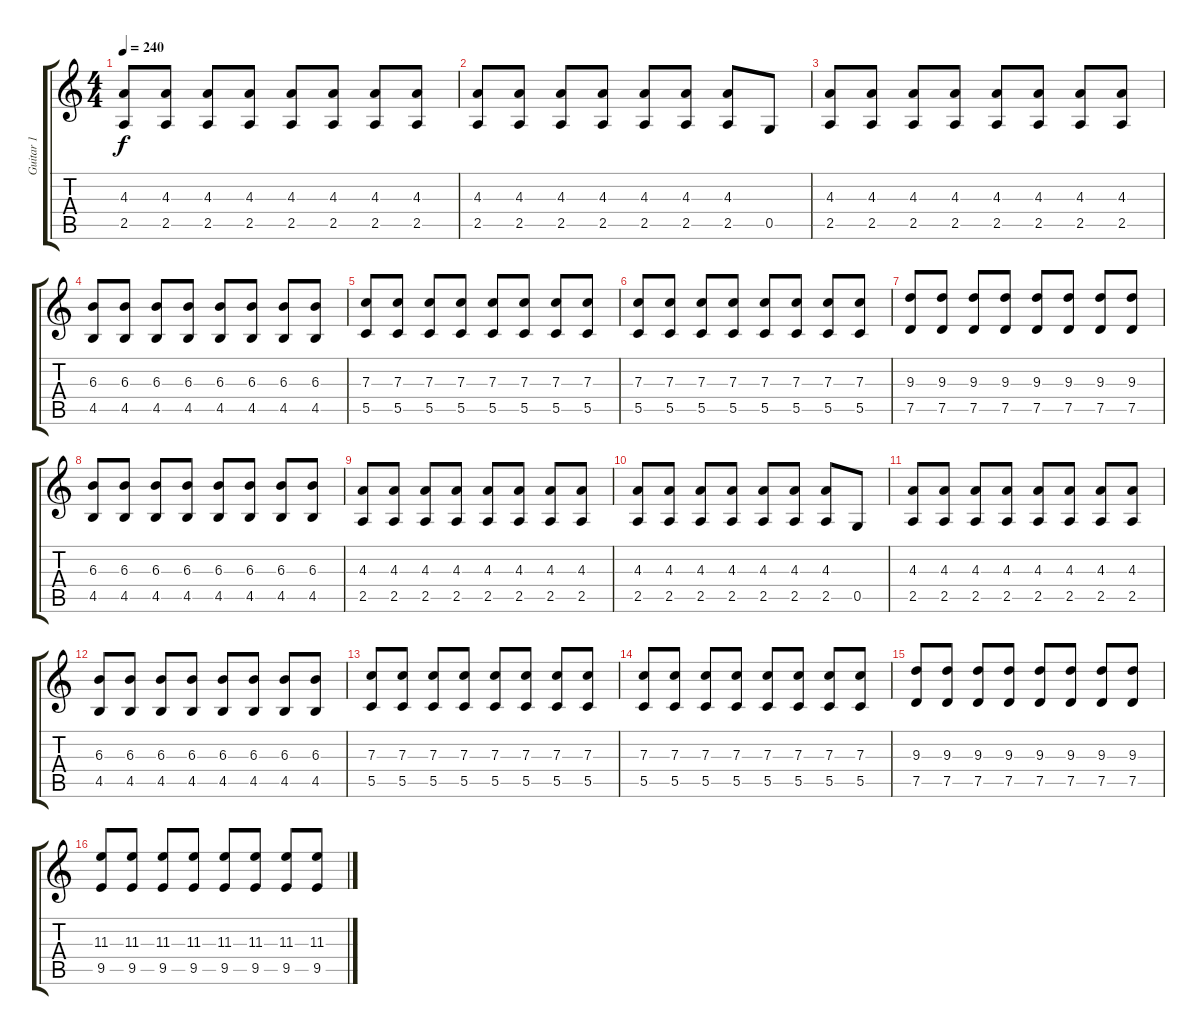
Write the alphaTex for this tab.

\track ("Guitar 1" "Guitar 1") {instrument distortionguitar}
\staff {score tabs}
\tuning (D4 A3 F3 C3 G2 C2) {hide}
\ts (4 4)
\tempo 240
\clef g2
\ks c
(4.3 2.5).8{dy f} (4.3 2.5).8 (4.3 2.5).8 (4.3 2.5).8 (4.3 2.5).8 (4.3 2.5).8 (4.3 2.5).8 (4.3 2.5).8 |
(4.3 2.5).8 (4.3 2.5).8 (4.3 2.5).8 (4.3 2.5).8 (4.3 2.5).8 (4.3 2.5).8 (4.3 2.5).8 0.5.8 |
(4.3 2.5).8 (4.3 2.5).8 (4.3 2.5).8 (4.3 2.5).8 (4.3 2.5).8 (4.3 2.5).8 (4.3 2.5).8 (4.3 2.5).8 |
(6.3 4.5).8 (6.3 4.5).8 (6.3 4.5).8 (6.3 4.5).8 (6.3 4.5).8 (6.3 4.5).8 (6.3 4.5).8 (6.3 4.5).8 |
(7.3 5.5).8 (7.3 5.5).8 (7.3 5.5).8 (7.3 5.5).8 (7.3 5.5).8 (7.3 5.5).8 (7.3 5.5).8 (7.3 5.5).8 |
(7.3 5.5).8 (7.3 5.5).8 (7.3 5.5).8 (7.3 5.5).8 (7.3 5.5).8 (7.3 5.5).8 (7.3 5.5).8 (7.3 5.5).8 |
(9.3 7.5).8 (9.3 7.5).8 (9.3 7.5).8 (9.3 7.5).8 (9.3 7.5).8 (9.3 7.5).8 (9.3 7.5).8 (9.3 7.5).8 |
(6.3 4.5).8 (6.3 4.5).8 (6.3 4.5).8 (6.3 4.5).8 (6.3 4.5).8 (6.3 4.5).8 (6.3 4.5).8 (6.3 4.5).8 |
(4.3 2.5).8 (4.3 2.5).8 (4.3 2.5).8 (4.3 2.5).8 (4.3 2.5).8 (4.3 2.5).8 (4.3 2.5).8 (4.3 2.5).8 |
(4.3 2.5).8 (4.3 2.5).8 (4.3 2.5).8 (4.3 2.5).8 (4.3 2.5).8 (4.3 2.5).8 (4.3 2.5).8 0.5.8 |
(4.3 2.5).8 (4.3 2.5).8 (4.3 2.5).8 (4.3 2.5).8 (4.3 2.5).8 (4.3 2.5).8 (4.3 2.5).8 (4.3 2.5).8 |
(6.3 4.5).8 (6.3 4.5).8 (6.3 4.5).8 (6.3 4.5).8 (6.3 4.5).8 (6.3 4.5).8 (6.3 4.5).8 (6.3 4.5).8 |
(7.3 5.5).8 (7.3 5.5).8 (7.3 5.5).8 (7.3 5.5).8 (7.3 5.5).8 (7.3 5.5).8 (7.3 5.5).8 (7.3 5.5).8 |
(7.3 5.5).8 (7.3 5.5).8 (7.3 5.5).8 (7.3 5.5).8 (7.3 5.5).8 (7.3 5.5).8 (7.3 5.5).8 (7.3 5.5).8 |
(9.3 7.5).8 (9.3 7.5).8 (9.3 7.5).8 (9.3 7.5).8 (9.3 7.5).8 (9.3 7.5).8 (9.3 7.5).8 (9.3 7.5).8 |
(11.3 9.5).8 (11.3 9.5).8 (11.3 9.5).8 (11.3 9.5).8 (11.3 9.5).8 (11.3 9.5).8 (11.3 9.5).8 (11.3 9.5).8
